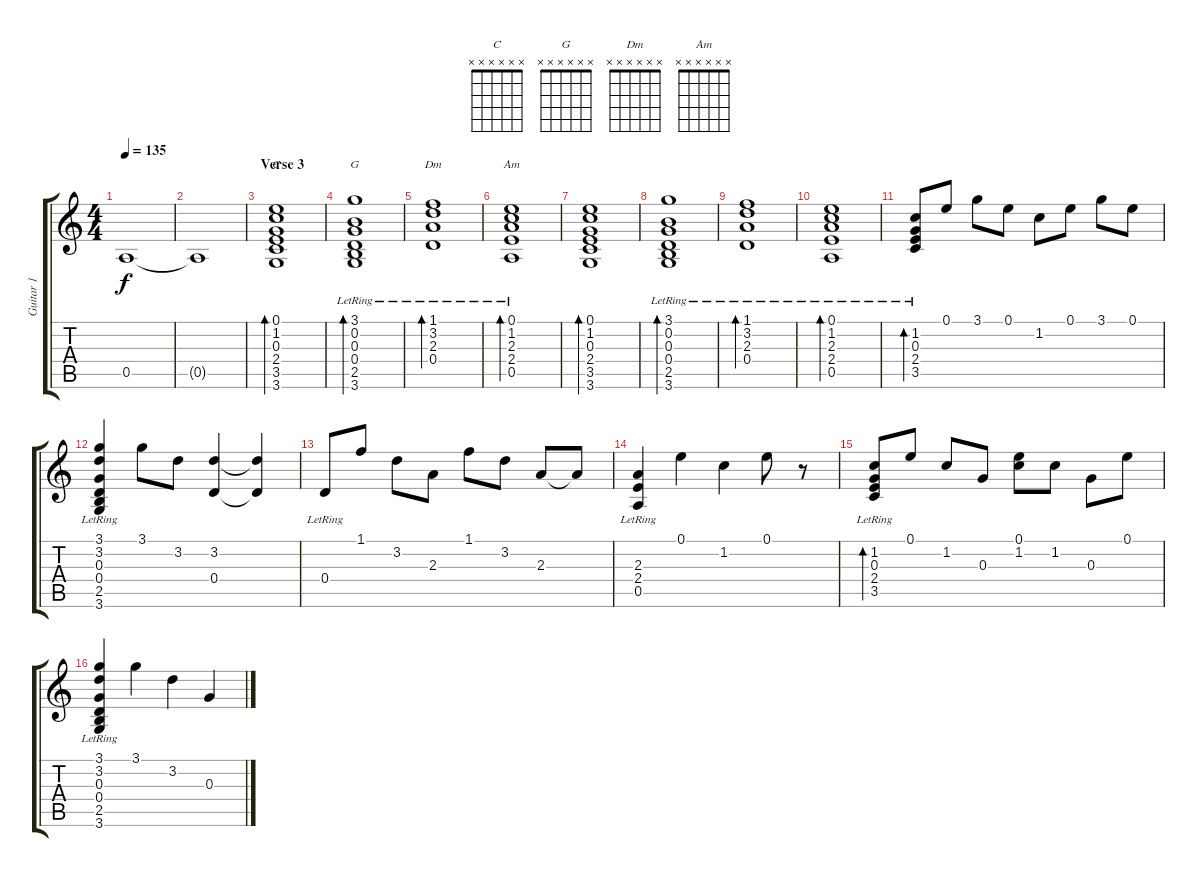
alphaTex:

\track ("Guitar 1" "Guitar 1") {instrument acousticguitarnylon}
\staff {score tabs}
\tuning (E4 B3 G3 D3 A2 E2) {hide}
\chord ("C" x x x x x x)
\chord ("G" x x x x x x)
\chord ("Dm" x x x x x x)
\chord ("Am" x x x x x x)
\ts (4 4)
\tempo 135
\clef g2
\ks c
0.5.1{dy f} |
0.5{t}.1{volume 7} |
\section ("" "Verse 3")
(0.1 1.2 0.3 2.4 3.5 3.6).1{bd 480 ch "C" volume 13} |
(3.1 0.2 0.3 0.4 2.5 3.6{lr}).1{bd 480 ch "G"} |
(1.1 3.2 2.3 0.4{lr}).1{bd 480 ch "Dm"} |
(0.1 1.2 2.3 2.4 0.5{lr}).1{bd 480 ch "Am"} |
(0.1 1.2 0.3 2.4 3.5 3.6).1{bd 480} |
(3.1 0.2 0.3 0.4 2.5 3.6{lr}).1{bd 480} |
(1.1 3.2 2.3 0.4{lr}).1{bd 480} |
(0.1 1.2 2.3 2.4 0.5{lr}).1{bd 480} |
(1.2 0.3 2.4 3.5{lr}).8{bd 120} 0.1.8 3.1.8 0.1.8 1.2.8 0.1.8 3.1.8 0.1.8 |
(3.1 3.2 0.3 0.4 2.5 3.6{lr}).4 3.1.8 3.2.8 (3.2 0.4).4 (3.2{t} 0.4{t}).4 |
0.4{lr}.8 1.1.8 3.2.8 2.3.8 1.1.8 3.2.8 2.3.8 2.3{t}.8 |
(2.3 2.4 0.5{lr}).4 0.1.4 1.2.4 0.1.8 r.8 |
(1.2 0.3 2.4 3.5{lr}).8{bd 120} 0.1.8 1.2.8 0.3.8 (0.1 1.2).8 1.2.8 0.3.8 0.1.8 |
(3.1 3.2 0.3 0.4 2.5 3.6{lr}).4 3.1.4 3.2.4 0.3.4
